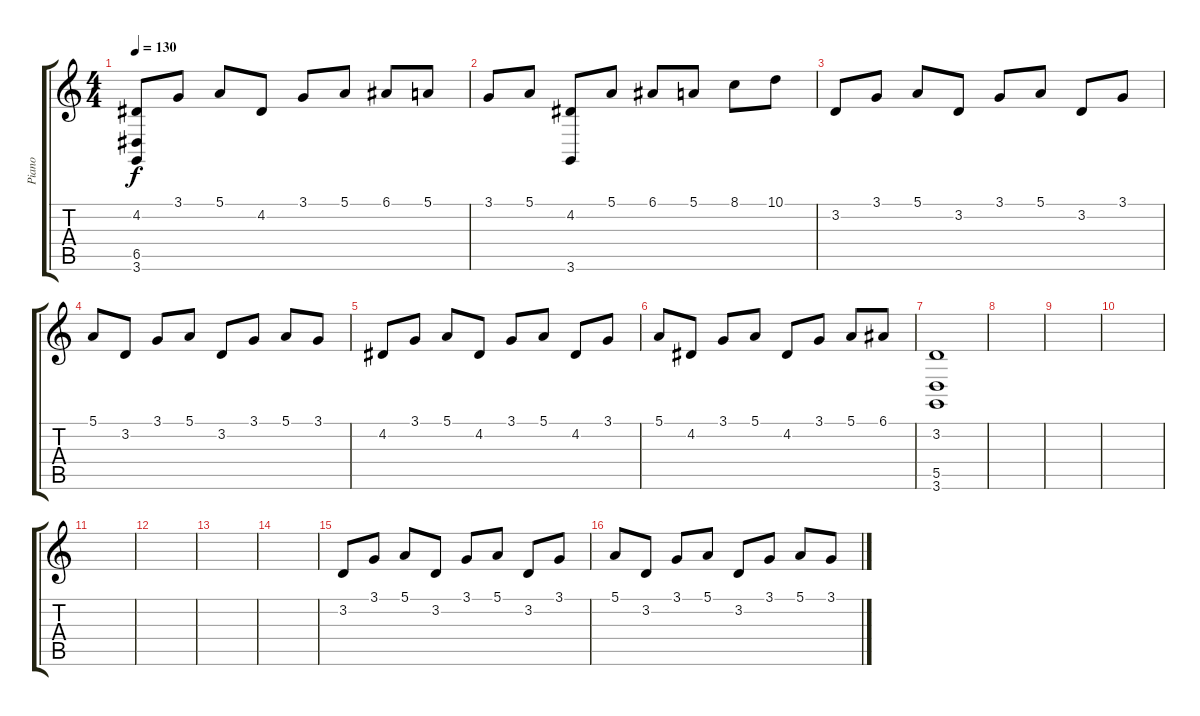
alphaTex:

\track ("Piano" "Piano") {instrument acousticgrandpiano}
\staff {score tabs}
\tuning (E4 B3 G3 D3 A2 E2) {hide}
\ts (4 4)
\tempo 130
\clef g2
\ks c
(4.2 6.5 3.6).8{dy f} 3.1.8 5.1.8 4.2.8 3.1.8 5.1.8 6.1.8 5.1.8 |
3.1.8 5.1.8 (4.2 3.6).8 5.1.8 6.1.8 5.1.8 8.1.8 10.1.8 |
3.2.8 3.1.8 5.1.8 3.2.8 3.1.8 5.1.8 3.2.8 3.1.8 |
5.1.8 3.2.8 3.1.8 5.1.8 3.2.8 3.1.8 5.1.8 3.1.8 |
4.2.8 3.1.8 5.1.8 4.2.8 3.1.8 5.1.8 4.2.8 3.1.8 |
5.1.8 4.2.8 3.1.8 5.1.8 4.2.8 3.1.8 5.1.8 6.1.8 |
(3.2 5.5 3.6).1 |
|
|
|
|
|
|
|
3.2.8 3.1.8 5.1.8 3.2.8 3.1.8 5.1.8 3.2.8 3.1.8 |
5.1.8 3.2.8 3.1.8 5.1.8 3.2.8 3.1.8 5.1.8 3.1.8
